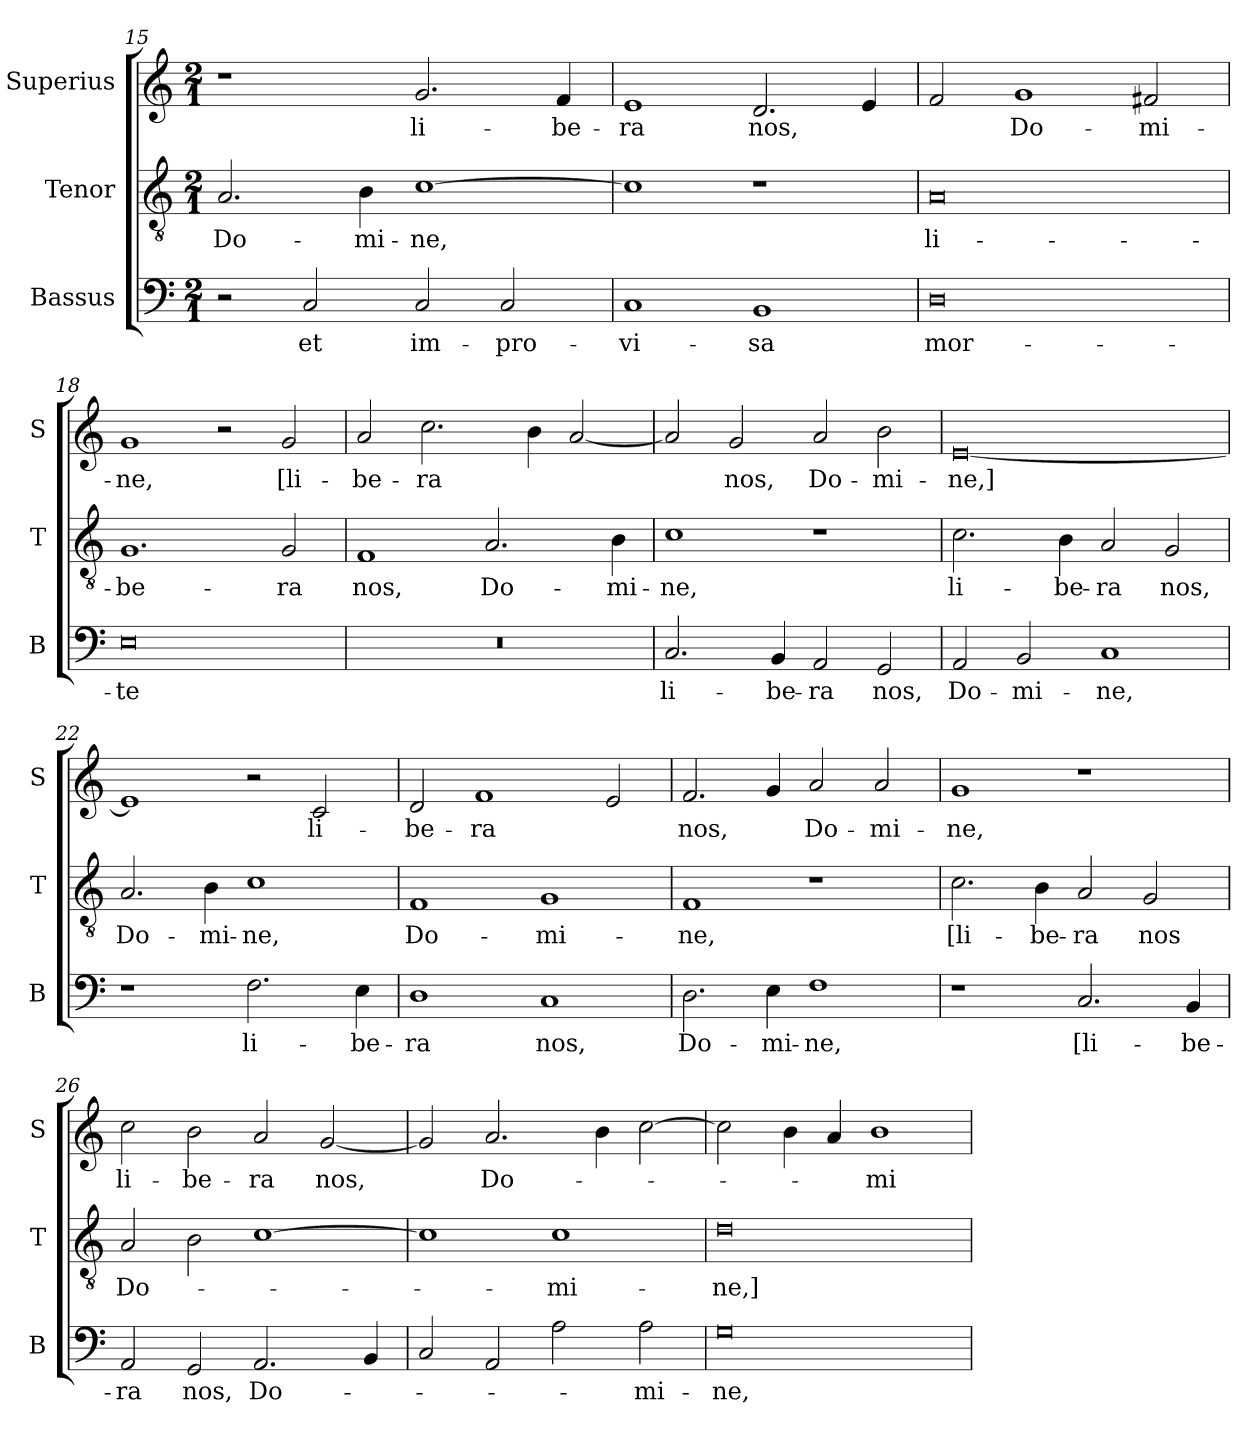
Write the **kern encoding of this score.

**kern	**text	**kern	**text	**kern	**text
*part3	*part3	*part2	*part2	*part1	*part1
*staff3	*staff3	*staff2	*staff2	*staff1	*staff1
*I"Bassus	*	*I"Tenor	*	*I"Superius	*
*I'B	*	*I'T	*	*I'S	*
*clefF4	*	*clefGv2	*	*clefG2	*
*k[]	*	*k[]	*	*k[]	*
*M2/1	*	*M2/1	*	*M2/1	*
=15	=15	=15	=15	=15	=15
2r	.	2.A	Do-	1r	.
2C	et	.	.	.	.
.	.	4B	-mi-	.	.
2C	im-	[1c	-ne,	2.g	li-
2C	-pro-	.	.	.	.
.	.	.	.	4f	-be-
=16	=16	=16	=16	=16	=16
1C	-vi-	1c]	.	1e	-ra
1BB	-sa	1r	.	2.d	nos,
.	.	.	.	4e	.
=17	=17	=17	=17	=17	=17
0D	mor-	0A	li-	2f	.
.	.	.	.	1g	Do-
.	.	.	.	2f#X	-mi-
=18	=18	=18	=18	=18	=18
0E	-te	1.G	-be-	1g	-ne,
.	.	.	.	2r	.
.	.	2G	-ra	2g	[li-
=19	=19	=19	=19	=19	=19
0r	.	1F	nos,	2a	-be-
.	.	.	.	2.cc	-ra
.	.	2.A	Do-	.	.
.	.	.	.	4b	.
.	.	.	.	[2a	.
.	.	4B	-mi-	.	.
=20	=20	=20	=20	=20	=20
2.C	li-	1c	-ne,	2a]	.
.	.	.	.	2g	nos,
4BB	-be-	.	.	.	.
2AA	-ra	1r	.	2a	Do-
2GG	nos,	.	.	2b	-mi-
=21	=21	=21	=21	=21	=21
2AA	Do-	2.c	li-	[0e	-ne,]
2BB	-mi-	.	.	.	.
.	.	4B	-be-	.	.
1C	-ne,	2A	-ra	.	.
.	.	2G	nos,	.	.
=22	=22	=22	=22	=22	=22
1r	.	2.A	Do-	1e]	.
.	.	4B	-mi-	.	.
2.F	li-	1c	-ne,	2r	.
.	.	.	.	2c	li-
4E	-be-	.	.	.	.
=23	=23	=23	=23	=23	=23
1D	-ra	1F	Do-	2d	-be-
.	.	.	.	1f	-ra
1C	nos,	1G	-mi-	.	.
.	.	.	.	2e	.
=24	=24	=24	=24	=24	=24
2.D	Do-	1F	-ne,	2.f	nos,
4E	-mi-	.	.	4g	.
1F	-ne,	1r	.	2a	Do-
.	.	.	.	2a	-mi-
=25	=25	=25	=25	=25	=25
1r	.	2.c	[li-	1g	-ne,
.	.	4B	-be-	.	.
2.C	[li-	2A	-ra	1r	.
.	.	2G	nos	.	.
4BB	-be-	.	.	.	.
=26	=26	=26	=26	=26	=26
2AA	-ra	2A	Do-	2cc	li-
2GG	nos,	2B	.	2b	-be-
2.AA	Do-	[1c	.	2a	-ra
.	.	.	.	[2g	nos,
4BB	.	.	.	.	.
=27	=27	=27	=27	=27	=27
2C	.	1c]	.	2g]	.
2AA	.	.	.	2.a	Do-
2A	.	1c	-mi-	.	.
.	.	.	.	4b	.
2A	-mi-	.	.	[2cc	.
=28	=28	=28	=28	=28	=28
0G	-ne,	0d	-ne,]	2cc]	.
.	.	.	.	4b	.
.	.	.	.	4a	.
.	.	.	.	1b	-mi-
=	=	=	=	=	=
*-	*-	*-	*-	*-	*-
